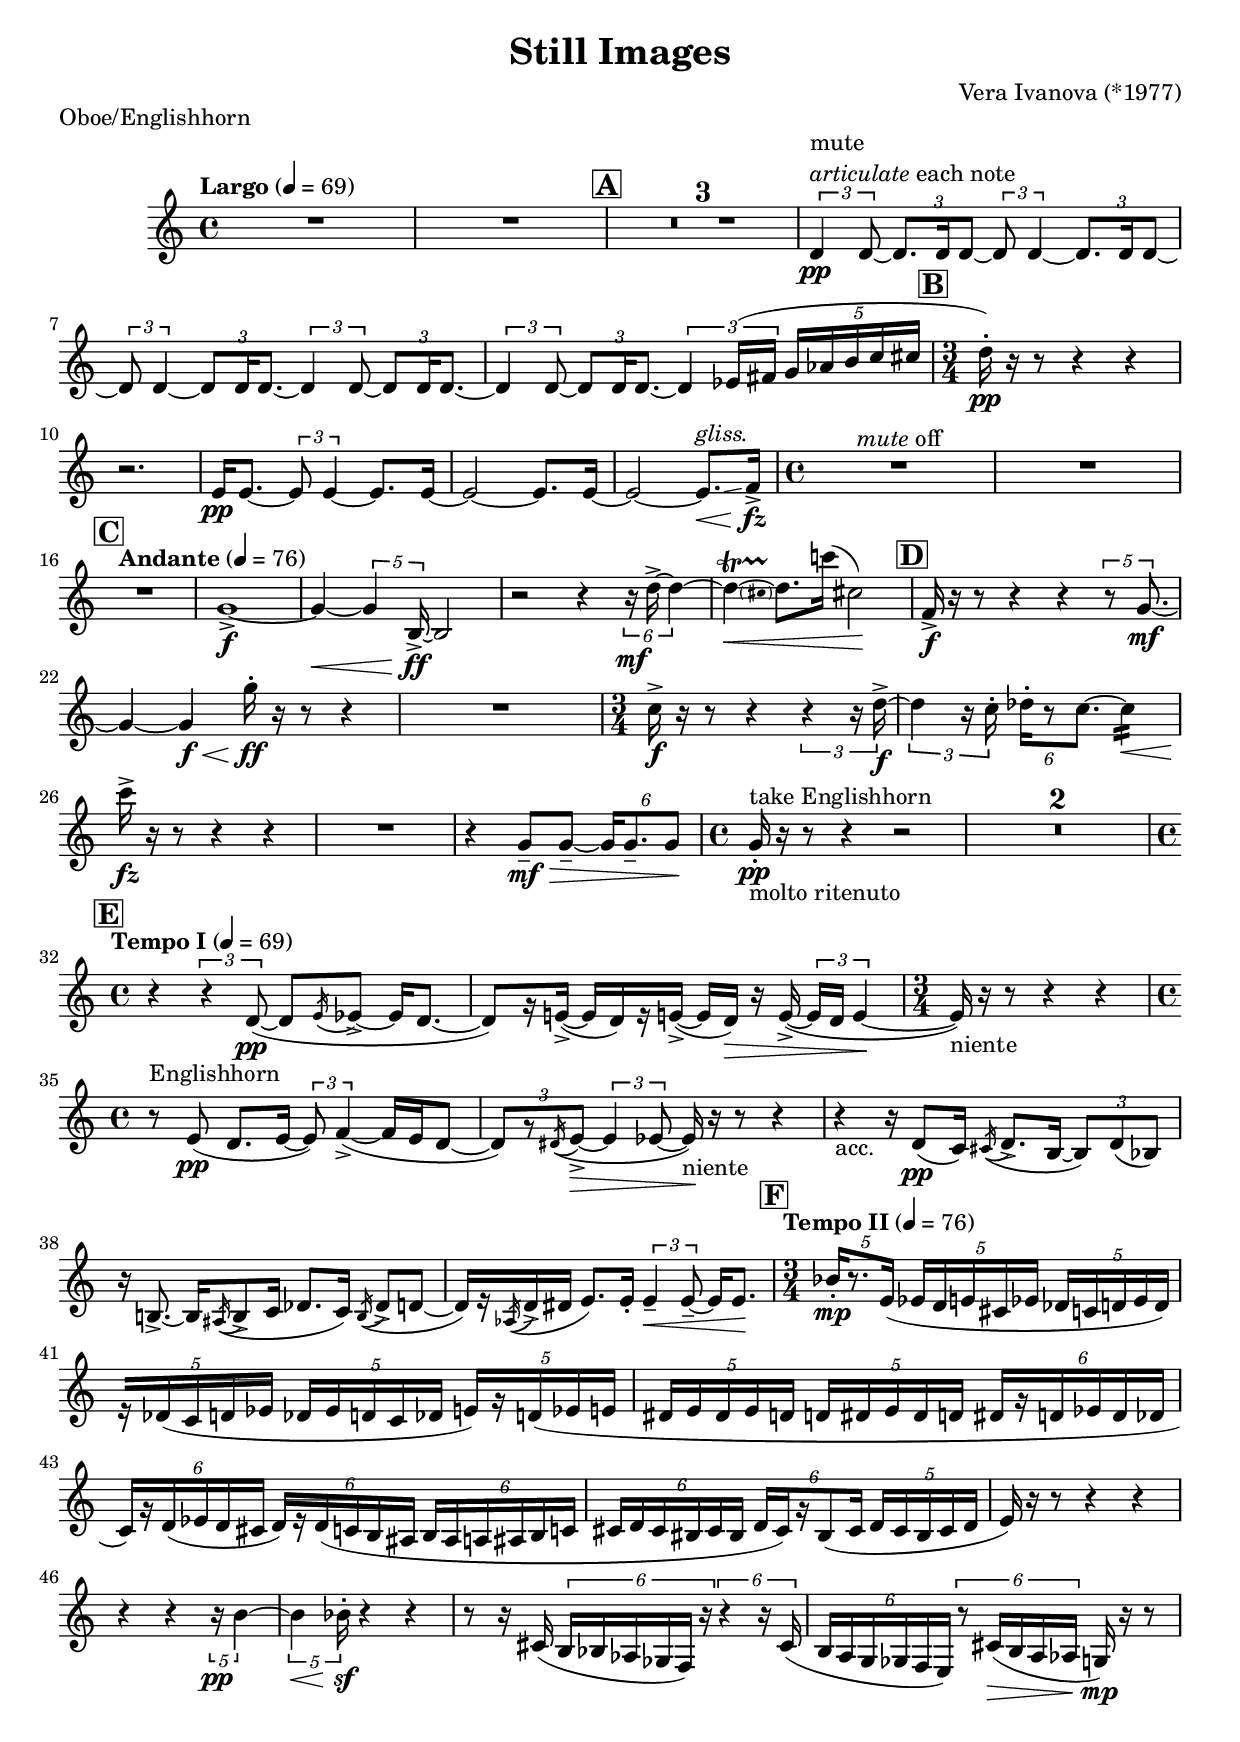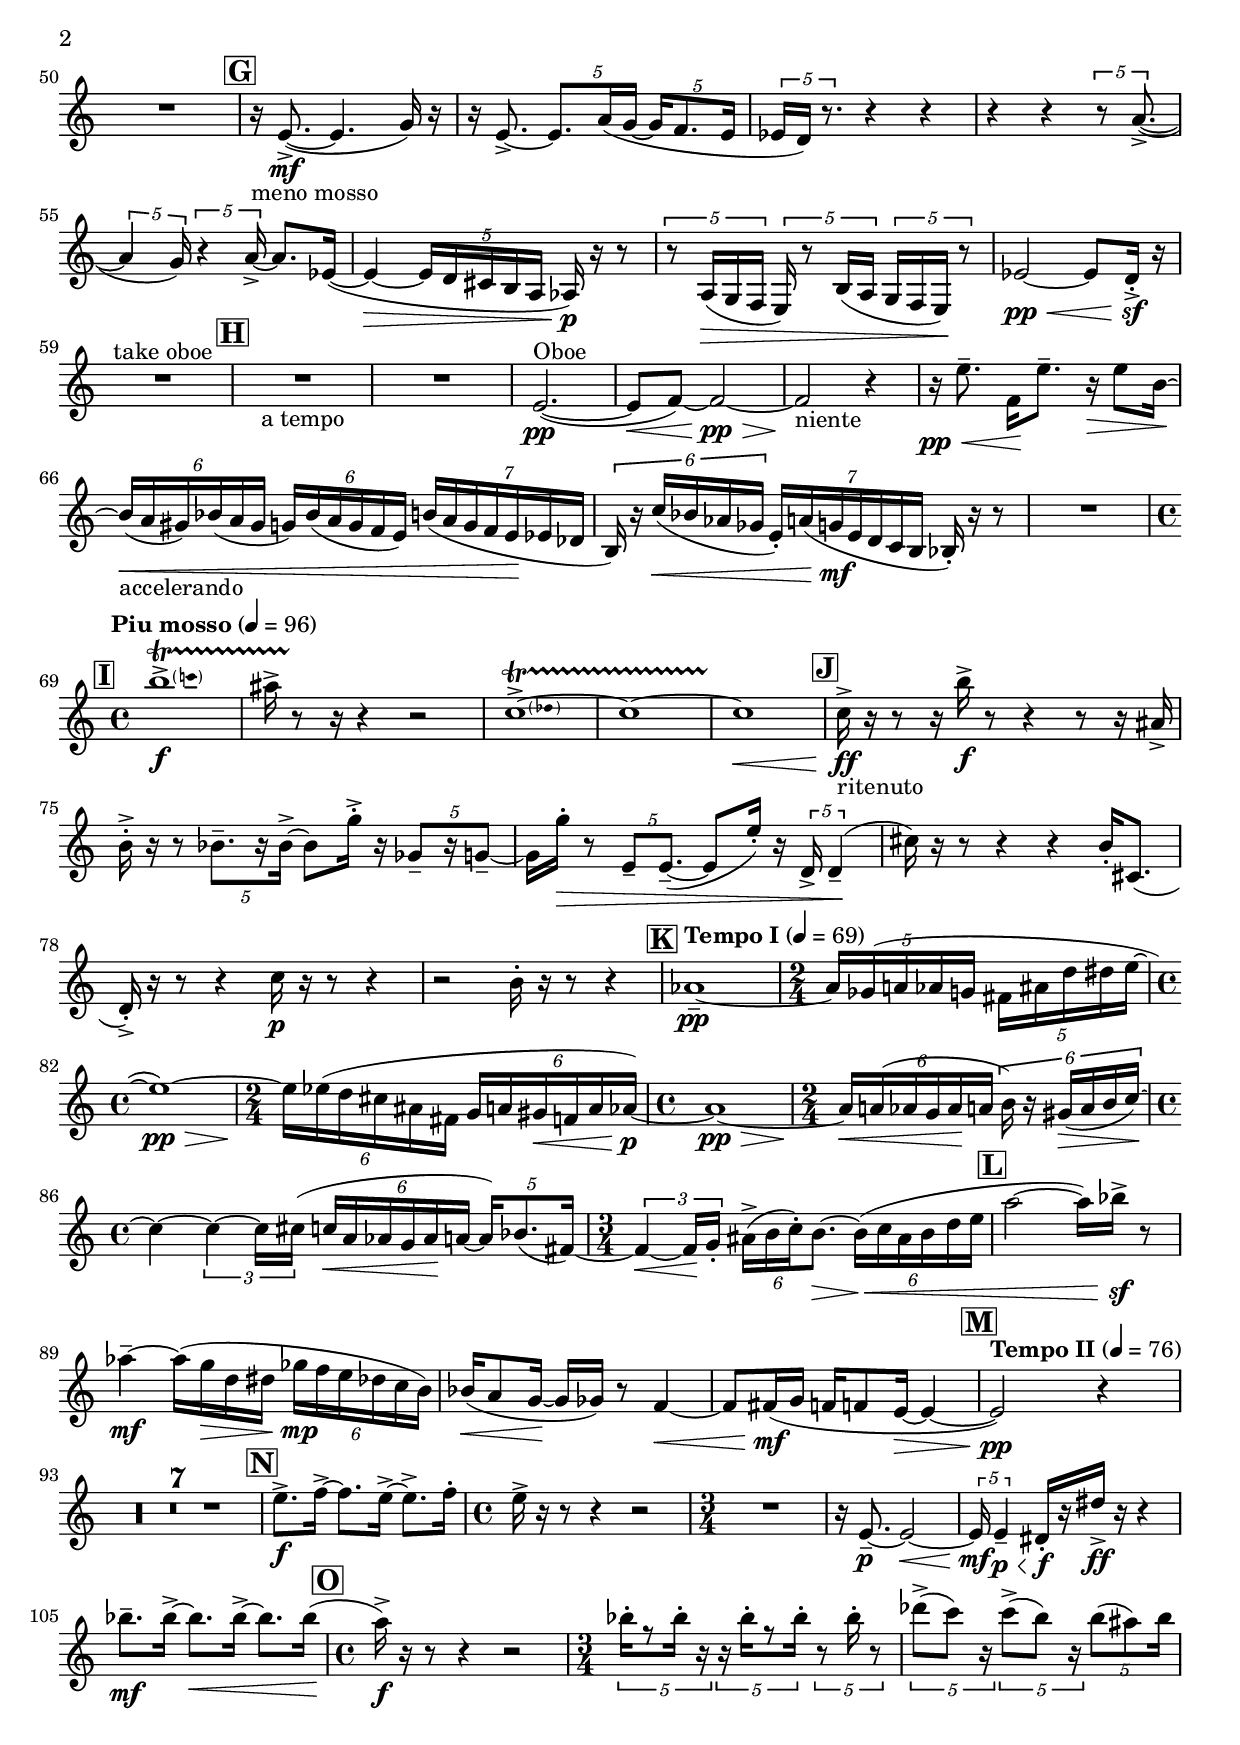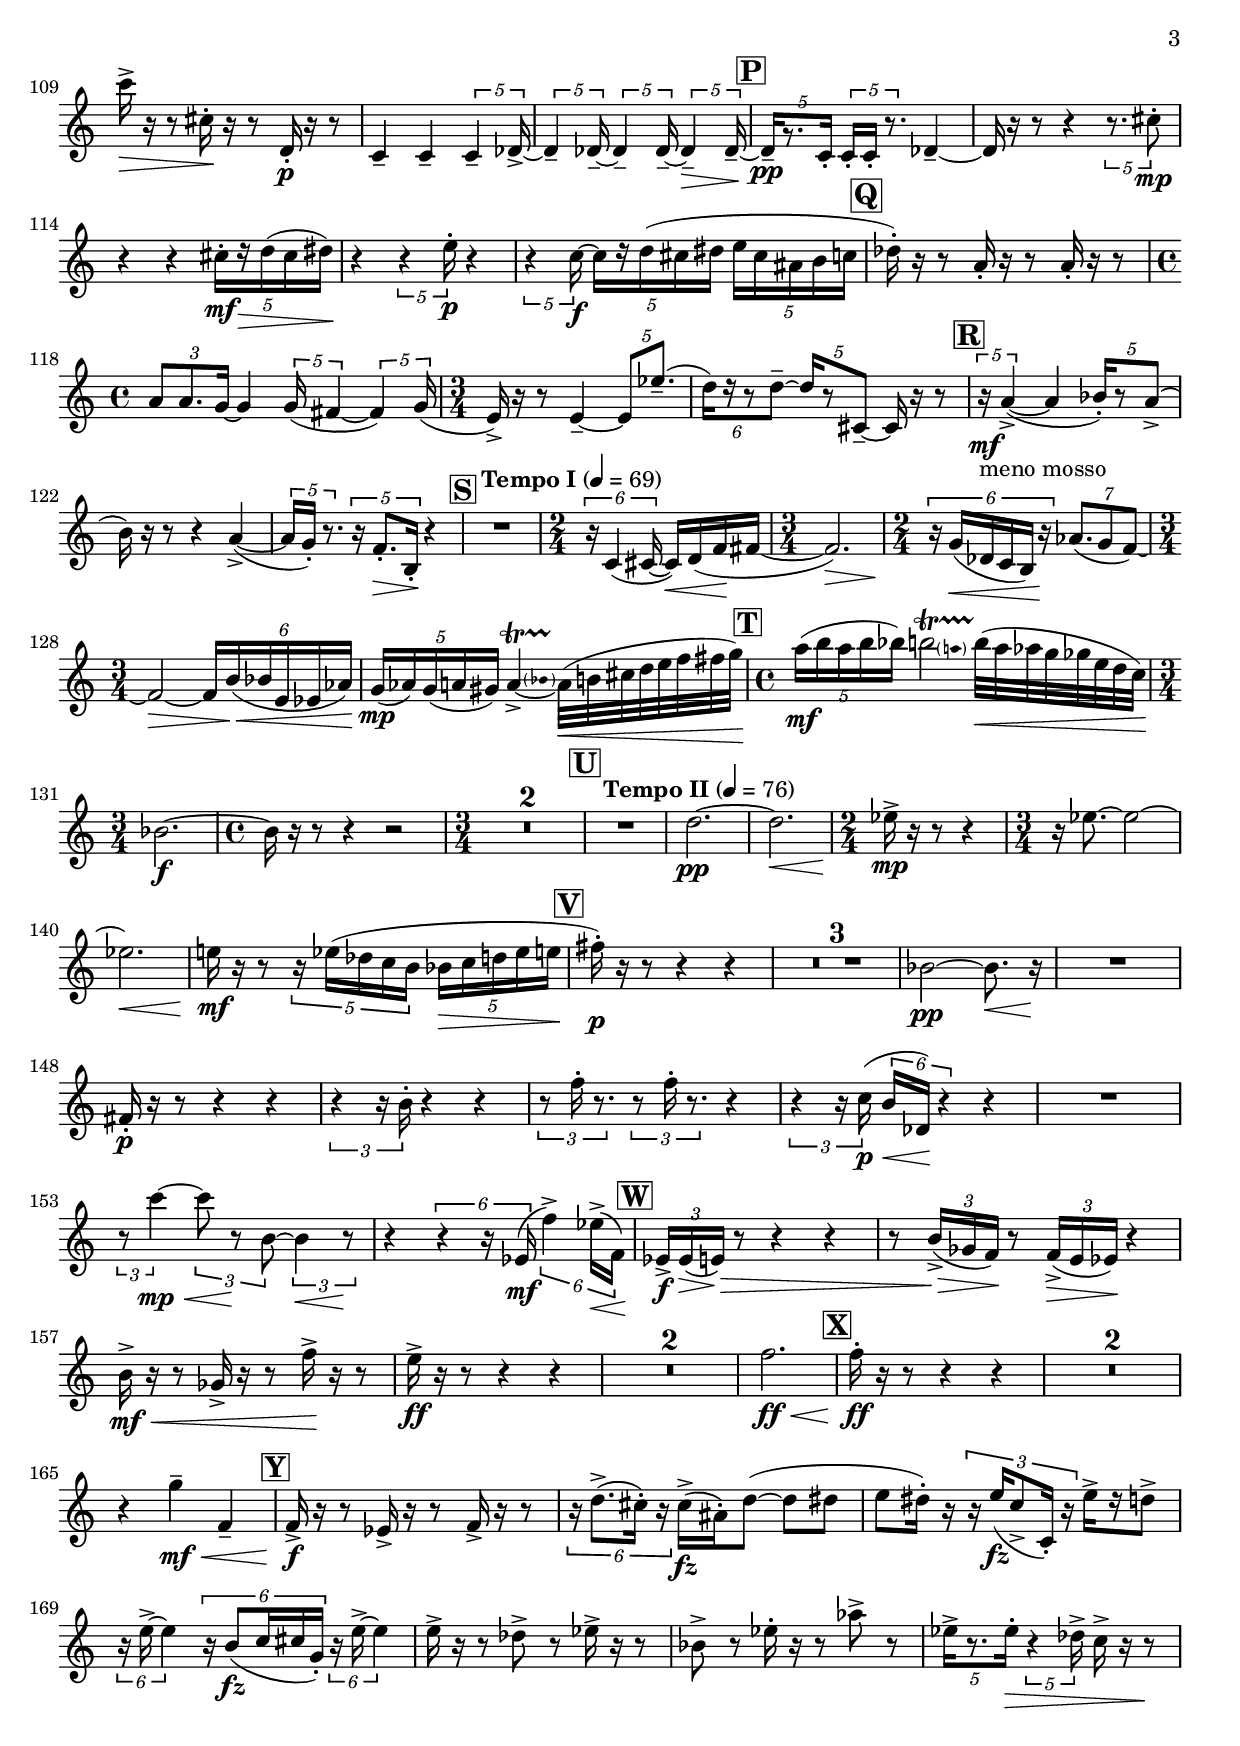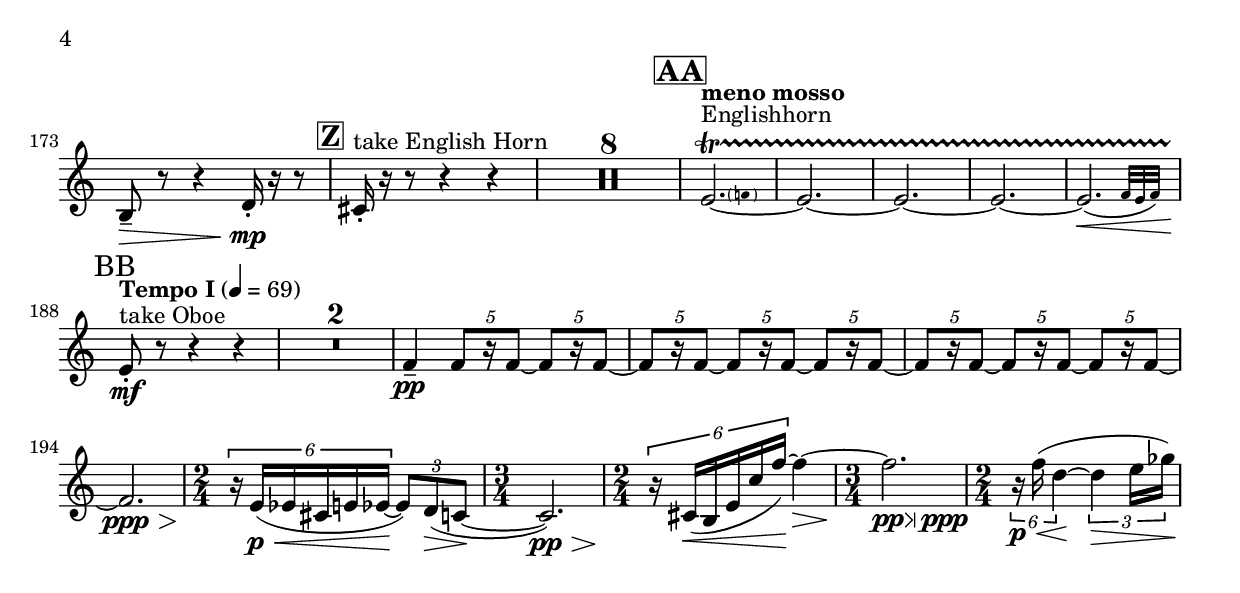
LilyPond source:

\language "english"
%{
Still Images, Vera Ivanova
Oboe and Englishhorn part 
===================

%}

num =
#(define-music-function (parser location musique) (ly:music?)
    #{ 
      \override Score.BarNumber.break-visibility = ##(#f #t #t)
      $musique 
      \revert Score.BarNumber.break-visibility 
    #})
  cornaco_one = \relative c' {
     \time 4/4  
    r4_"Englishhorn" \tuplet 3/2 { r4 d8~(\pp} d8 \acciaccatura e16 ef8~-> ef16 d8.~ | d8[) r16 e!16](->~e16[ d16) r16 e!16](->~e16 d16\>)  r16 e16(->~ \tuplet 3/2 {e16 d16 e4~\!} | 
     \time 3/4  
     e16)_"niente"  r16 r 8 r4 r4 | 
       \time 4/4 
       r8 e8(\pp d8. e16~ \tuplet 3/2 { e8) f4(->~} f16 e16 d8~ | \tuplet 3/2 { d8[) r8  \acciaccatura ds16( e8]~->\>}
       \tuplet 3/2 { e4 ef8~} ef16_"niente"\!) r16 r8 r4 |  r4_"acc." r16 d8\pp(c16) \acciaccatura cs16( d8.-> b16~ \tuplet 3/2 {b8) d8( bf8) } | 
       r16 b!8.->~ b16 \acciaccatura as16( b8-> c16 df8. c16) \acciaccatura b16( df8-> d8~ |  d16[) r16 \acciaccatura af16( d16-> ds16]  e8.) e16-. \tuplet 3/2 { e4--\< e8--~} e16 e8.\! | 
       \time 3/4
        \mark \default  \tempo "Tempo II" 4 = 76
      \tuplet 5/4 { bf'16[-.\mp r8. e,16]( } \tuplet 5/4 {ef16[ d e! cs ef]} \tuplet 5/4 { df16 c! d! ef d)}  | \tuplet 5/4 {r16[ df( c d! ef ]} \tuplet 5/4 {df16[ ef d  c df ]} \tuplet 5/4 { e16[) r16 d!( ef e!]} |
      \tuplet 5/4 {ds16[ e ds e d]}  \tuplet 5/4 {d!16[ ds e ds d!] }   \tuplet 6/4 { ds16[ r d! ef d df] } | \tuplet 6/4 {c16[) r d( ef d cs] } \tuplet 6/4 { d16[) r16 d( c b as] } \tuplet 6/4 { b[ as a! as b c!]} | 
      \tuplet 6/4 { cs16[ d cs bs cs bs]} \tuplet 6/4 { d16[ cs16) r16 bs8( cs16]} \tuplet 5/4 { d16[ cs bs cs d]} | e16) r16 r8 r4 r4 |
      r4 r4 \tuplet 5/4 {r16\pp b'4~ } | \tuplet 5/4 { b4\< bf16-.\sf\! } r4 r4 | 
      r8 r16 cs,16( \tuplet 6/4 { b16[ bf af gf f]) r} \tuplet 6/4 {r4 r16 cs'16( } | \tuplet 6/4 { b16[ a g gf f e]) } \tuplet 6/4 { r8 cs'16\>[( b a af  ]} g16)\!\mp r16 r8  | R2. | 
        \mark \default
      r16_ "meno mosso" e'8.(->\mf~ e4. g16) r16 | 
      r16 e8.->~ \tuplet 5/4 {e8.[ a16( g16]~ } \tuplet 5/4 { g16[ f8. e16] } | \tuplet 5/4 { ef16 d16) r8. } r4 r4 | r4 r4 \tuplet 5/4 {r8 a'8.->(~ } | \tuplet 5/4 {a4 g16) }  \tuplet 5/4 { r4 a16->~ } a8. ef16~( |
     ef4\>~ \tuplet 5/4 {ef16 d cs b a } af16\p\!) r16 r8 | \tuplet 5/4 { r8 a16\>[(g f ] } \tuplet 5/4 { e16) r8 b'16( a16} \tuplet 5/4 {g16[ f e])\! r8 } |  ef'2~\pp\< ef8 d16-.->\sf r16 | R2.^"take oboe" | 
     }

      cornaco_two = \relative c' {
     
      R2. *8 | 
      \mark \default  \tempo "meno mosso" 
    \pitchedTrill a2.~^"Englishhorn"  \startTrillSpan  bf {
       a2.~ |  a2.~ |  a2.~ | \afterGrace a2.\<(  { bf32[ a bf]) }     | 
     \mark "BB"   \tempo "Tempo I" 4 = 69
       a8-.\mf\!^"take Oboe"  \stopTrillSpan  } r8 r4 r4 | 
      }
    
    
    


maple_leaf_rag =  \relative c'' {
  \set Score.markFormatter = # format-mark-box-alphabet
  \key c \major
  \tempo "Largo" 4 = 69
  \compressFullBarRests
  \time 4/4
     R1 |
     R1 \mark \default |
     R1*3 |
     \tuplet 3/2 {
     d,4^\markup {
       \column {
            \line {  mute }
             \line { \italic  articulate each note }  }
                     }_\pp d8~  }   \tuplet 3/2 {d8. d16 d8~}  \tuplet 3/2 { d8 d4~} \tuplet 3/2 { d8. d16 d8~ } | 
    \tuplet 3/2 { d8 d4~ } \tuplet 3/2 { d8 d16 d8.~ } \tuplet 3/2 { d4 d8~ } \tuplet 3/2 { d8 d16 d8.~ } |
     \tuplet 3/2 { d4 d8~}   \tuplet 3/2 {d8[ d16 d8.]~}  \tuplet 3/2 { d4 ef16 (fs16} \tuplet 5/4 { g16[af  b c cs ]}	 | 
  \time 3/4    \mark \default 
  d16-.)_\pp r16 r 8 r4 r4  |
  r2. |
  e,16_\pp [ e8.]~ \tuplet 3/2 { e8 e4~} e8.[ e16~] |
   e2~ e8.[ e16]~ | e2~ e8.^\markup { \italic gliss. }\< [\glissando f16]->_\fz  |
  \time 4/4 R1^\markup {\italic mute off}
    R1 \mark \default   \tempo "Andante" 4 = 76 |
    R1  |
    g1~->_\f |
    g4~\< \tuplet 5/4 {g4 b,16->\ff\!~} b2 |
     r2 r4 \tuplet 6/4 {r16_\mf d'16->~ d4~ } |      \pitchedTrill d4~\< \startTrillSpan cs d8.\stopTrillSpan c'!16 (cs,!2)\!   \mark \default |  
   f,16->\f r16 r8 r4 r4 \tuplet 5/4 {r8 g8.\mf~}  | 
   g4~ g4\f\< g'16-.\ff r16 r8 r4 | R1 | \time 3/4 c,16->\f r16 r8 r4  \tuplet 3/2 {r4 r16 d16~->\f} |
    \tuplet 3/2 {d4 r16 c16-.}    \tuplet 6/4 { df16[-. r8 c8.]~} \repeat tremolo 4 c16\< | c'16->\fz r16 r8  r4 r4 | R2. |
    r4 g,8--\mf\> g8~--\tuplet 6/4 { g16 g8.-- g8-\!} |  
    
    \time 4/4  
   g16-.\pp^\markup {take Englishhorn}_"molto ritenuto" r16  r8 r4 r2 | R1*2 | 
    \mark \default  \tempo "Tempo I" 4 = 69
    %Corno%
 
  % \transpose c g { \cornaco_one } %
   \cornaco_one
 \mark \default  R2._"a tempo" | R2. |
     e2.(^"Oboe"\pp~ | e8\< f8)~ f2~\pp\!\> | f2\!_"niente" r4 |   r16\pp\< e'8.-- f,16\! e'8.-- r16\> e8 b16\!~ | \tuplet 6/4 { b16_"accelerando"(\< a gs) bf( a gs  } \tuplet 6/4 {g!16) bf( a g f e)  } \tuplet 7/4 { b'!16(  a g f e\! ef df } |
     \tuplet 6/4 {b16) r16 c'16\< ( bf af gf } \tuplet 7/4 { e16-.) a ( g\!\mf e d c b  } bf16-.) r16 r8   | R2. | 
     \time 4/4 
        \mark \default  \tempo "Piu mosso" 4 = 96 
        \pitchedTrill b''1->\f \startTrillSpan c |  as16-> r8 \stopTrillSpan  r16 r4 r2 | 
           \pitchedTrill c,1->~ \startTrillSpan df |  c1~ | c1\< \stopTrillSpan  | \mark \default   c16->\ff_"ritenuto"  r16 r8 r16 b'16->\f r8 r4 r8 r16 as,16-> | 
           b16-.-> r16 r8  \tuplet 5/4 {  bf8.[-- r16 bf16]->~ } bf8  g'16-.-> r16  \tuplet 5/4 {  gf,8[-- r16 g8]--~ }  | g16 g'16-.\> r8 \tuplet 5/4 {  e,8-- e8.--~( } e8 e'16-.) r16 \tuplet 5/4 {d,16-> d4--\!( } | cs'16) r16  r8 r4 r4 b16-. cs,8.( | 
           d16-.->) r16 r8 r4 c'16\p r16 r8 r4 | r2 b16-. r16 r8 r4 | 
           \mark \default  \tempo "Tempo I" 4 = 69 
           af1--\pp~ | 
           \time 2/4
           \tuplet 5/4 {af16 gf( a! af g! } \tuplet 5/4  {fs16 as d ds e~ } | 
           \time 4/4 
           e1\pp\>~)
           \time 2/4
           \tuplet 6/4 {e16\! ef( d cs as fs } \tuplet 6/4 { g16 a! gs\< f a af\p\!~) }
           \time 4/4 
           af1\>\pp~
           \time 2/4
           \tuplet 6/4 {af16\!\< a!( af g af\! a!  }  \tuplet 6/4 {b16) r16 gs16(\> a b c)\!~ } |
           \time 4/4 
           c4~ \tuplet 3/2 {c4~ c16 cs16(  } \tuplet 6/4 { c!16\< a af g af\! a~ } \tuplet 5/4 {a16) bf8.( fs16)~ } |
           \time 3/4
          \tuplet 3/2 {fs4\<~ fs16\! g16-.} \tuplet 6/4 { as16->( b c-.) b8.\>~ } \tuplet 6/4 { b16\!\< ( c as b d e   } |  \mark \default a2~ a16) bf16->\sf  r8 | af4--\mf~ af16 ( g16\> d16 ds16 \tuplet 6/4 {gf16\mp\! f e df c b )} |  
          bf16(\< a8 g16\!~ g16 gf16) r8 f4\<~  | f8 fs16\!\mf ( g16 f16 f!8 e16\>~ e4~ | 
          \mark \default \tempo "Tempo II" 4 = 76
          e2\pp\!) r4 | R2.*7 | 
          \mark \default e'8.->\f f16->~ f8. e16->~ e8.-> f16-. | 
          \time 4/4
          e16-> r16 r8  r4 r2 | 
          \time 3/4 
          R2. | r16 e,8.--\p~ e2~\< | \tuplet 5/4 {e16\mf\! e4--\p\< } ds16[-.\f r16 ds'16]->\ff r16 r4 | bf'8.--\mf bf16->~ bf8.\< bf16->~ bf8. bf16\!( | 
          \time 4/4
           \mark \default
            a16->\f) r16 r8 r4 r2  | 
            \time 3/4 
            \tuplet 5/4 {bf16[-. r8 bf16]-. r16} \tuplet 5/4 {r16 bf16[-.  r8 bf16]-.  } \tuplet 5/4 {r8 bf16-. r8} | 
            \tuplet 5/4 {df8-> ( c8) r16 } \tuplet 5/4 {c8-> ( b8) r16 } \tuplet 5/4 {b8 ( as8) b16  } | c16->\> r16 r8 cs,16-.\! r16 r8 d,16-.\p r16 r8 |  c4-- c4-- \tuplet 5/4 {c4-- df16->~ } | 
             \tuplet 5/4 {df4-- df16--~ } \tuplet 5/4 {df4-- df16--~ } \tuplet 5/4 {df4--\> df16--\!~ } |
             \mark \default
             
          \tuplet 5/4 {df16[--\pp r8. c16]-. } \tuplet 5/4 {c16-. c16-. r8. } df4--~ | df16 r16 r8 r4 \tuplet 5/4 { r8. cs'8-.\mp } | r4 r4 \tuplet 5/4 {cs16[-.\mf r16\> d16 ( cs16 ds16]\!)} |
          r4 \tuplet 5/4 { r4 e16-.\p}  r4 | \tuplet 5/4 { r4 c16\f~ } \tuplet 5/4 { c16[ r16 d16( cs16 ds16 ] } \tuplet 5/4 { e16 cs as b c! } | 
           \mark \default
          df16-.) r16 r8 a16-. r16 r8 a16-. r16 r8 | 
          \time 4/4 \tuplet 3/2 { a8 a8. g16~} g4   \tuplet 5/4 { g16( fs4~ } \tuplet 5/4 {fs4) g16 (} |
          \time 3/4
          e16->) r16 r8 e4--~  \tuplet 5/4 { e8 ef'8.--(} | \tuplet 6/4 { d16[) r16 r8 d8]--~ }  \tuplet 5/4 { d16[ r8 cs,8]--~}  cs16 r16 r8 |    
           \mark \default 
           \tuplet 5/4 { r16\mf_"meno mosso" a'4->(~} a4   \tuplet 5/4 { bf16[-.) r8 a8]->( } | b16) r16 r8 r4 a4->~(  |
            \tuplet 5/4 { a16[ g16]-.) r8. }  \tuplet 5/4 { r16 f8.-.\> b,16]-.\!} r4 | 
            \mark \default \tempo "Tempo I" 4 = 69 R2. |
            \time 2/4 
            \tuplet 6/4 { r16 c4( cs16~} cs16\<) d16( f16\! fs16~ | 
            \time 3/4
            fs2.)\> |
            \time 2/4
            \tuplet 6/4 {r16\! g16[\<( df c b]) r16\! } \tuplet 7/4 { af'8.( g8 f8~ )}  | 
            \time 3/4 
            f2\>\!~ \tuplet 6/4 {f16 b\<( bf e, ef af\!)}  | \tuplet 5/4 {g16[\mp( af) g (a gs)] }   \pitchedTrill a4->~ \startTrillSpan bf  a32\< \stopTrillSpan (b cs d e f fs g\!) |  
            \time 4/4 
            \mark \default 
            \tuplet 5/4 {a16[\mf( b a b bf])  }   \pitchedTrill b2 \startTrillSpan a  b32\<( \stopTrillSpan a af g gf e d c\!) | 
            \time 3/4 bf2.\f~ | 
            \time 4/4 
            bf16 r16 r8 r4 r2 | 
            \time 3/4
            R2.*2 |
             \mark \default \tempo "Tempo II" 4 = 76 
             R2. | d2.\pp~ | d2.\<\! | 
             \time 2/4 
             ef16->\mp r16 r8 r4 | 
             \time 3/4 
             r16 ef8.~ ef2~ | ef2.\< | 
             e!16\mf\! r16 r8 \tuplet 5/4 { r16 ef16[( df c b]}  \tuplet 5/4 { bf16[ \> c d! ef e!]} | 
                \mark \default 
             fs16-.\p) r16 r8 r4 r4 |   R2.*3 | bf,2~\pp bf8.\< r16\! | R2. | 
             fs16-.\p r16 r8 r4 r4 | \tuplet 3/2 { r4 r16 b16-.} r4 r4 | \tuplet 3/2 {r8 f'16-. r8.} \tuplet 3/2 { r8 f16-. r8.} r4 | 
             \tuplet 3/2 {r4 r16 c16\p\<(} \tuplet 6/4 { b16 df,16)\! r4 } r4 |  R2. |   
              \tuplet 3/2 { r8 c''4\mp\<~ } \tuplet 3/2 {c8 r8\! b,8~ } \tuplet 3/2 { b4\< r8\!} | 
              r4 \tuplet 6/4 { r4 r16 ef,16\mf( } \tuplet 6/4 { f'4->) ef16->(\<f,16\!)} | 
                \mark \default 
             \tuplet 3/2 {ef16->\f ef16\>( e!16\>\!)} r8 r4 r4 | r8 \tuplet 3/2 {b'16->\> ( gf f\!) } r8  \tuplet 3/2 {f16->\> ( e ef\!) } r4 | 
              b'16->\mf\< r16 r8 gf16-> r16 r8 f'16->\! r16 r8 | e16->\ff  r16 r8 r4 r4 | R2.* 2 | f2.\ff\< |
                \mark \default 
              f16-.\!\ff r16 r8 r4 r4 | R2.* 2 | r4 g4--\mf\< f,4-- |  
                \mark \default 
                f16->\f r16 r8 ef16-> r16 r8 f16-> r16 r8 | \tuplet 6/4 {r16 d'8.[->( cs16-.)] r16 } cs16[->\fz (as16-.) d8]~( d8 ds8  | e8 ds16-.) r16 \tuplet 3/2 { r16 e16[\fz( c8-> c,16]-.) r16} e'16[-> r16 d8]-> | 
                \tuplet 6/4 { r16 e16->~ e4} \tuplet 6/4 { r16 b8[\fz( c16 cs16 g16]-.)} \tuplet 6/4 {r16 e'16->~ e4} | e16-> r16 r8 df8-> r8 ef16-> r16 r8 | bf8-> r8 ef16-. r16 r8 af8-> r8 | 
                \tuplet 5/4 { ef16[-> r8. ef16]-.\>} \tuplet 5/4 {r4 df16->} c16-> r16 r8\! | b,8--\> r8 r4 d16-.\mp\! r16 r8 | 
                \mark \default 
                cs16-.^"take English Horn" r16 r8 r4 r4 | 
              %Corno%
          \transpose c g { \cornaco_two } 
           
            R2. * 2 | f4--\pp \tuplet 5/4 {f8[ r16 f8]~}  \tuplet 5/4 {f8[ r16 f8]~}|  \tuplet 5/4 {f8[ r16 f8]~}  \tuplet 5/4 {f8[ r16 f8]~}  \tuplet 5/4 {f8[ r16 f8]~} |  \tuplet 5/4 {f8[ r16 f8]~}  \tuplet 5/4 {f8[ r16 f8]~}  \tuplet 5/4 {f8[ r16 f8]~} | f2.\>\ppp | 
            \time 2/4
            \tuplet 6/4 {r16\! e16[\p\<( ef cs e ef]~\!} \tuplet 3/2 {ef8) d8\>( c8~\!} 
            \time 3/4 
            c2.)\pp\> | 
            \time 2/4
            \tuplet 6/4 {r16\! cs16[\<( b e c' f~\!)]} f4\>~ | 
            \time 3/4            
             << f2.\pp { s4\> s4\> s4\!\ppp} >>
             \time 2/4 
             \tuplet 6/4 {r16\p\< f16( d4~\!} \tuplet 3/2 {d4\>  e16 gf16\!)} | 
             
             
}




\bookpart {
  \header{
    title = "Still Images"

    composer = "Vera Ivanova (*1977)"
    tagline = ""  % removed
  }

  \markup {Oboe/Englishhorn }
  \score {
      <<
        \new Staff \maple_leaf_rag
      >>
  }
 
  }
  
  
\version "2.18.2"  % necessary for upgrading to future LilyPond versions.